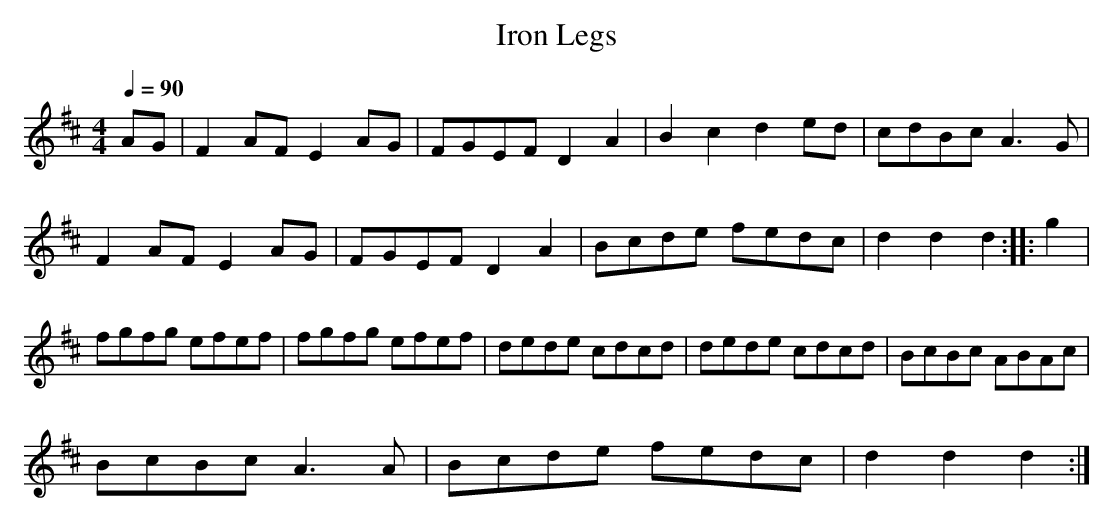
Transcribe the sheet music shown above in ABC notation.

X:1
T:Iron Legs
M:4/4
L:1/8
Q:1/4=90
K:D
AG | F2 AF E2 AG | FGEF D2 A2 | B2 c2 d2 ed | cdBc A3 G |
F2 AF E2 AG | FGEF D2 A2 | Bcde fedc | d2 d2 d2 :: g2 |
fgfg efef | fgfg efef | dede cdcd | dede cdcd | BcBc ABAc |
BcBc A3 A | Bcde fedc | d2 d2 d2 :|
